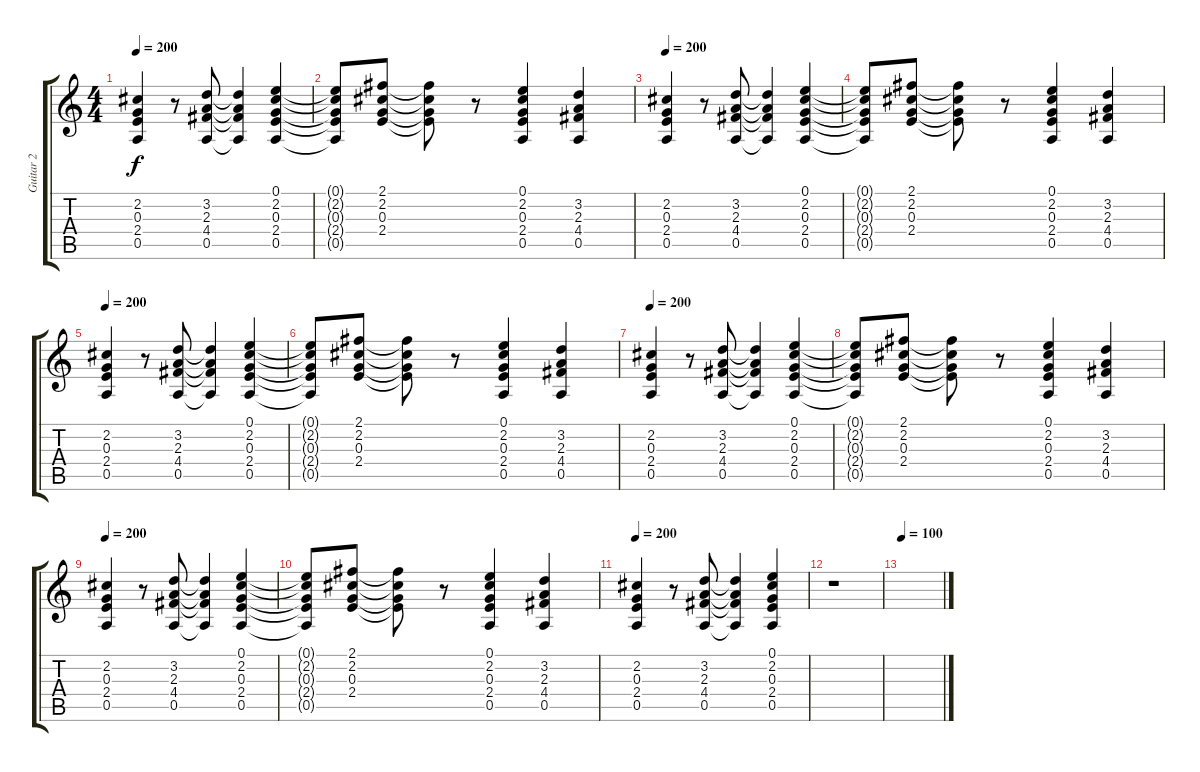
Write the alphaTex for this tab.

\track ("Guitar 2" "Guitar 2") {instrument distortionguitar}
\staff {score tabs}
\tuning (E4 B3 G3 D3 A2 E2) {hide}
\ts (4 4)
\tempo 200
\clef g2
\ks c
(2.2 0.3 2.4 0.5).4{dy f} r.8 (3.2 2.3 4.4 0.5).8 (3.2{t} 2.3{t} 4.4{t} 0.5{t}).4 (0.1 2.2 0.3 2.4 0.5).4 |
(0.1{t} 2.2{t} 0.3{t} 2.4{t} 0.5{t}).8 (2.1 2.2 0.3 2.4).8 (2.1{t} 2.2{t} 0.3{t} 2.4{t}).8 r.8 (0.1 2.2 0.3 2.4 0.5).4 (3.2 2.3 4.4 0.5).4 |
\tempo 200
(2.2 0.3 2.4 0.5).4 r.8 (3.2 2.3 4.4 0.5).8 (3.2{t} 2.3{t} 4.4{t} 0.5{t}).4 (0.1 2.2 0.3 2.4 0.5).4 |
(0.1{t} 2.2{t} 0.3{t} 2.4{t} 0.5{t}).8 (2.1 2.2 0.3 2.4).8 (2.1{t} 2.2{t} 0.3{t} 2.4{t}).8 r.8 (0.1 2.2 0.3 2.4 0.5).4 (3.2 2.3 4.4 0.5).4 |
\tempo 200
(2.2 0.3 2.4 0.5).4 r.8 (3.2 2.3 4.4 0.5).8 (3.2{t} 2.3{t} 4.4{t} 0.5{t}).4 (0.1 2.2 0.3 2.4 0.5).4 |
(0.1{t} 2.2{t} 0.3{t} 2.4{t} 0.5{t}).8 (2.1 2.2 0.3 2.4).8 (2.1{t} 2.2{t} 0.3{t} 2.4{t}).8 r.8 (0.1 2.2 0.3 2.4 0.5).4 (3.2 2.3 4.4 0.5).4 |
\tempo 200
(2.2 0.3 2.4 0.5).4 r.8 (3.2 2.3 4.4 0.5).8 (3.2{t} 2.3{t} 4.4{t} 0.5{t}).4 (0.1 2.2 0.3 2.4 0.5).4 |
(0.1{t} 2.2{t} 0.3{t} 2.4{t} 0.5{t}).8 (2.1 2.2 0.3 2.4).8 (2.1{t} 2.2{t} 0.3{t} 2.4{t}).8 r.8 (0.1 2.2 0.3 2.4 0.5).4 (3.2 2.3 4.4 0.5).4 |
\tempo 200
(2.2 0.3 2.4 0.5).4 r.8 (3.2 2.3 4.4 0.5).8 (3.2{t} 2.3{t} 4.4{t} 0.5{t}).4 (0.1 2.2 0.3 2.4 0.5).4 |
(0.1{t} 2.2{t} 0.3{t} 2.4{t} 0.5{t}).8 (2.1 2.2 0.3 2.4).8 (2.1{t} 2.2{t} 0.3{t} 2.4{t}).8 r.8 (0.1 2.2 0.3 2.4 0.5).4 (3.2 2.3 4.4 0.5).4 |
\tempo 200
(2.2 0.3 2.4 0.5).4 r.8 (3.2 2.3 4.4 0.5).8 (3.2{t} 2.3{t} 4.4{t} 0.5{t}).4 (0.1 2.2 0.3 2.4 0.5).4 |
r.1 |
\tempo 100
